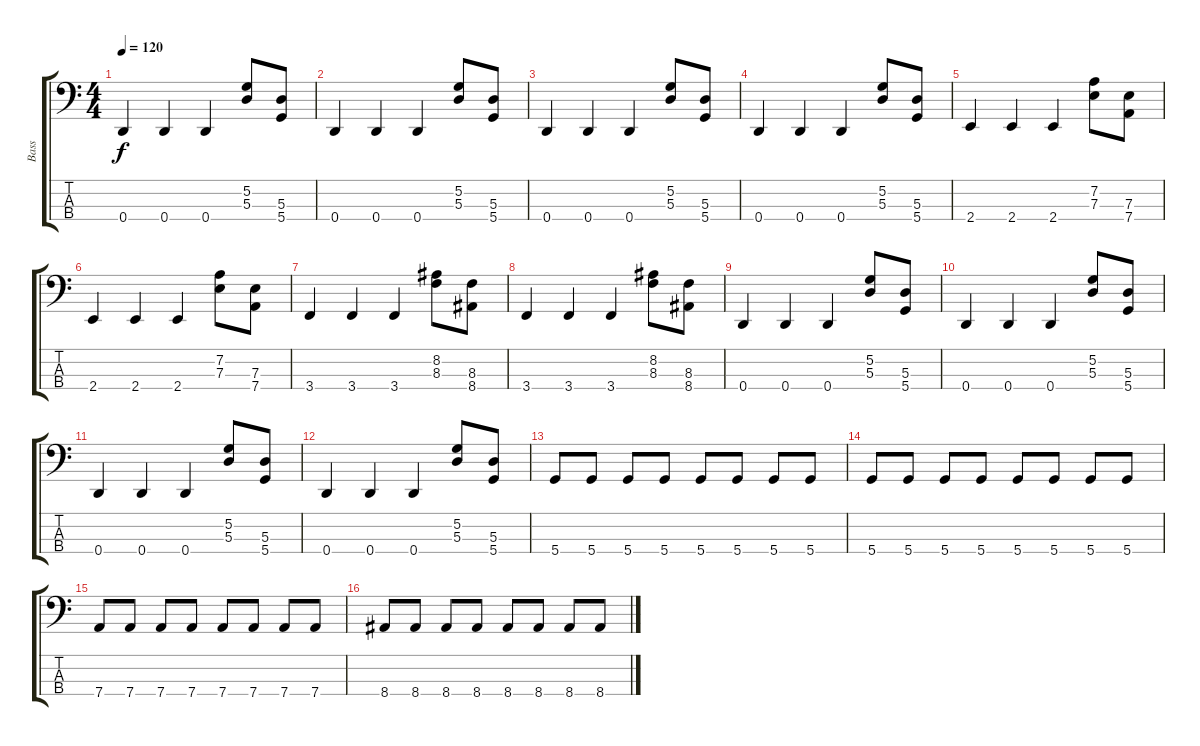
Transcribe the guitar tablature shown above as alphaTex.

\track ("Bass" "Bass") {instrument electricbassfinger}
\staff {score tabs}
\tuning (G2 D2 A1 D1) {hide}
\ts (4 4)
\tempo 120
\clef f4
\ks c
0.4.4{dy f instrument electricbassfinger} 0.4.4 0.4.4 (5.2 5.3).8 (5.3 5.4).8 |
0.4.4 0.4.4 0.4.4 (5.2 5.3).8 (5.3 5.4).8 |
0.4.4 0.4.4 0.4.4 (5.2 5.3).8 (5.3 5.4).8 |
0.4.4 0.4.4 0.4.4 (5.2 5.3).8 (5.3 5.4).8 |
2.4.4 2.4.4 2.4.4 (7.2 7.3).8 (7.3 7.4).8 |
2.4.4 2.4.4 2.4.4 (7.2 7.3).8 (7.3 7.4).8 |
3.4.4 3.4.4 3.4.4 (8.2 8.3).8 (8.3 8.4).8 |
3.4.4 3.4.4 3.4.4 (8.2 8.3).8 (8.3 8.4).8 |
0.4.4 0.4.4 0.4.4 (5.2 5.3).8 (5.3 5.4).8 |
0.4.4 0.4.4 0.4.4 (5.2 5.3).8 (5.3 5.4).8 |
0.4.4 0.4.4 0.4.4 (5.2 5.3).8 (5.3 5.4).8 |
0.4.4 0.4.4 0.4.4 (5.2 5.3).8 (5.3 5.4).8 |
5.4.8 5.4.8 5.4.8 5.4.8 5.4.8 5.4.8 5.4.8 5.4.8 |
5.4.8 5.4.8 5.4.8 5.4.8 5.4.8 5.4.8 5.4.8 5.4.8 |
7.4.8 7.4.8 7.4.8 7.4.8 7.4.8 7.4.8 7.4.8 7.4.8 |
8.4.8 8.4.8 8.4.8 8.4.8 8.4.8 8.4.8 8.4.8 8.4.8
